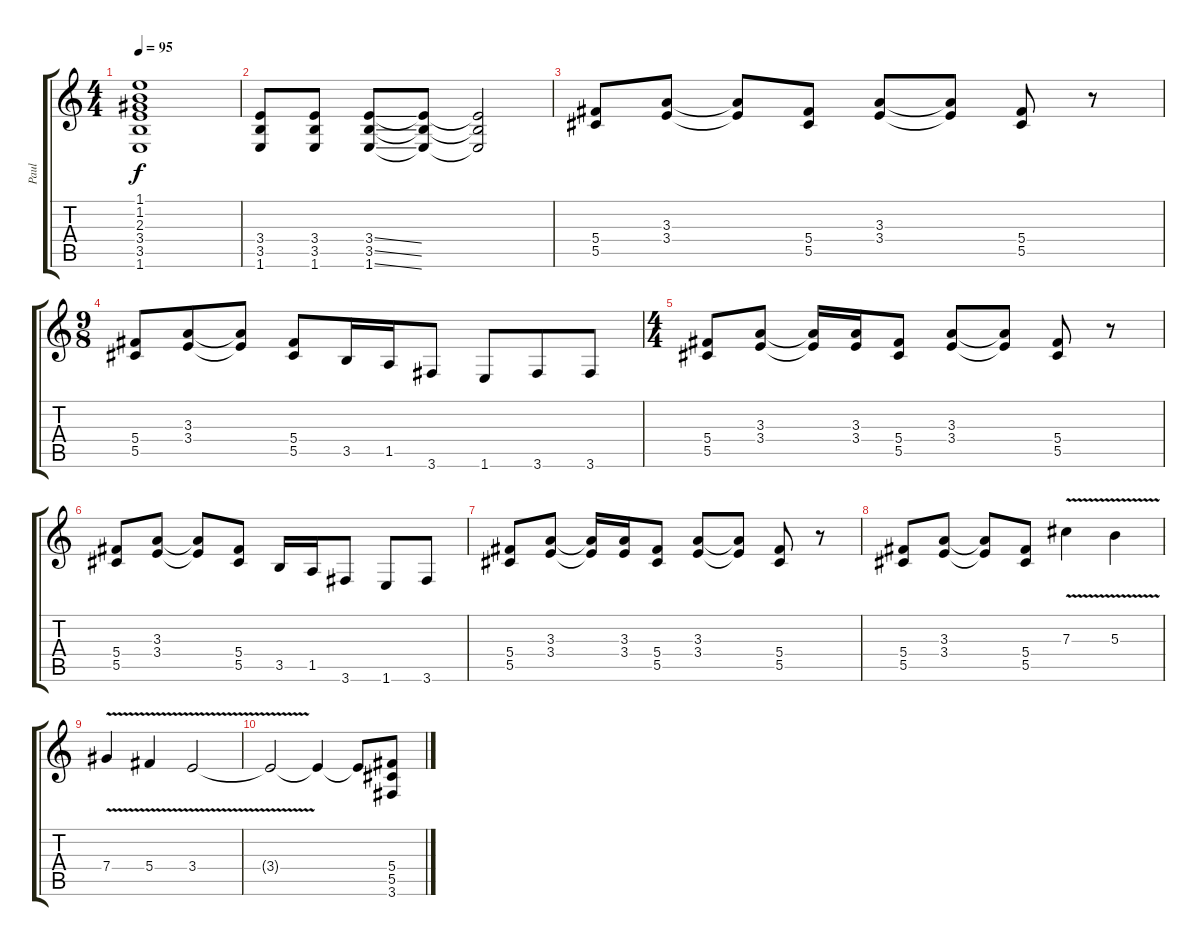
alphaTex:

\track ("Paul" "Paul") {instrument distortionguitar}
\staff {score tabs}
\tuning (Eb4 Bb3 Gb3 Db3 Ab2 Eb2) {hide}
\ts (4 4)
\tempo 95
\clef g2
\ks c
(1.1 1.2 2.3 3.4 3.5 1.6).1{dy f} |
(3.4 3.5 1.6).8 (3.4 3.5 1.6).8 (3.4{ss} 3.5{ss} 1.6{ss}).8 (3.4{t} 3.5{t} 1.6{t}).8 (3.4{t} 3.5{t} 1.6{t}).2 |
(5.4 5.5).8 (3.3 3.4).8 (3.3{t} 3.4{t}).8 (5.4 5.5).8 (3.3 3.4).8 (3.3{t} 3.4{t}).8 (5.4 5.5).8 r.8 |
\ts (9 8)
(5.4 5.5).8 (3.3 3.4).8 (3.3{t} 3.4{t}).8 (5.4 5.5).8 3.5.16 1.5.16 3.6.8 1.6.8 3.6.8 3.6.8 |
\ts (4 4)
(5.4 5.5).8 (3.3 3.4).8 (3.3{t} 3.4{t}).16 (3.3 3.4).16 (5.4 5.5).8 (3.3 3.4).8 (3.3{t} 3.4{t}).8 (5.4 5.5).8 r.8 |
(5.4 5.5).8 (3.3 3.4).8 (3.3{t} 3.4{t}).8 (5.4 5.5).8 3.5.16 1.5.16 3.6.8 1.6.8 3.6.8 |
(5.4 5.5).8 (3.3 3.4).8 (3.3{t} 3.4{t}).16 (3.3 3.4).16 (5.4 5.5).8 (3.3 3.4).8 (3.3{t} 3.4{t}).8 (5.4 5.5).8 r.8 |
(5.4 5.5).8 (3.3 3.4).8 (3.3{t} 3.4{t}).8 (5.4 5.5).8 7.3{v}.4 5.3{v}.4 |
7.4{v}.4 5.4{v}.4 3.4{v}.2 |
3.4{t}.2 3.4{t}.4 3.4{t}.8 (5.4 5.5 3.6).8
